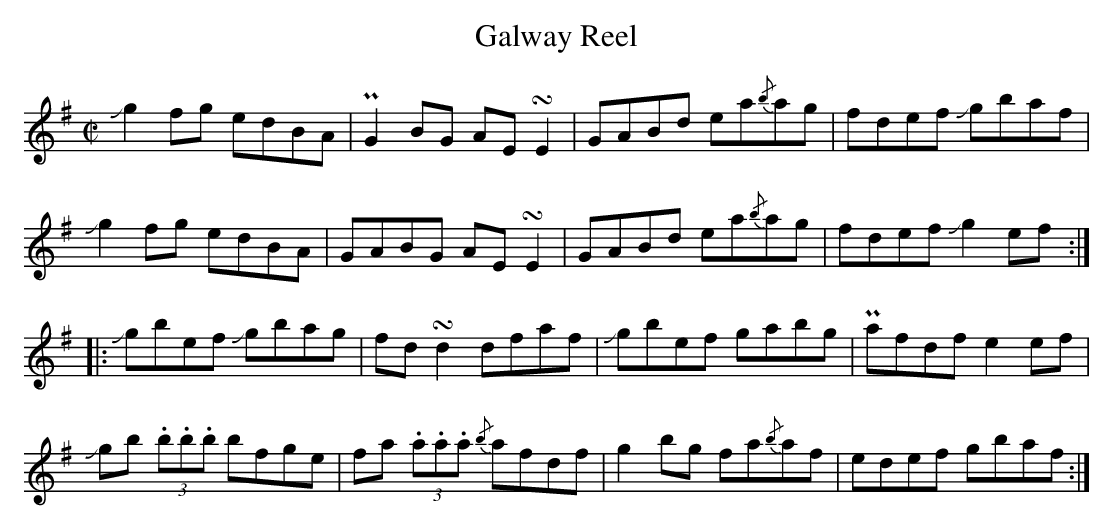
X:1
U: ~ = !turn!
T:Galway Reel
M:C|
L:1/8
K:G
Jg2 fg edBA | PG2 BG AE ~E2 | GABd ea{/b}ag | fdef Jgbaf |
Jg2 fg edBA | GABG AE ~E2 | GABd ea{/b}ag | fdef Jg2 ef ::
Jgbef Jgbag | fd ~d2 dfaf | Jgbef gabg | Pafdf e2 ef |
Jgb (3.b.b.b bfge | fa (3.a.a.a {/b}afdf | g2 bg fa{/b}af | edef gbaf :|]
